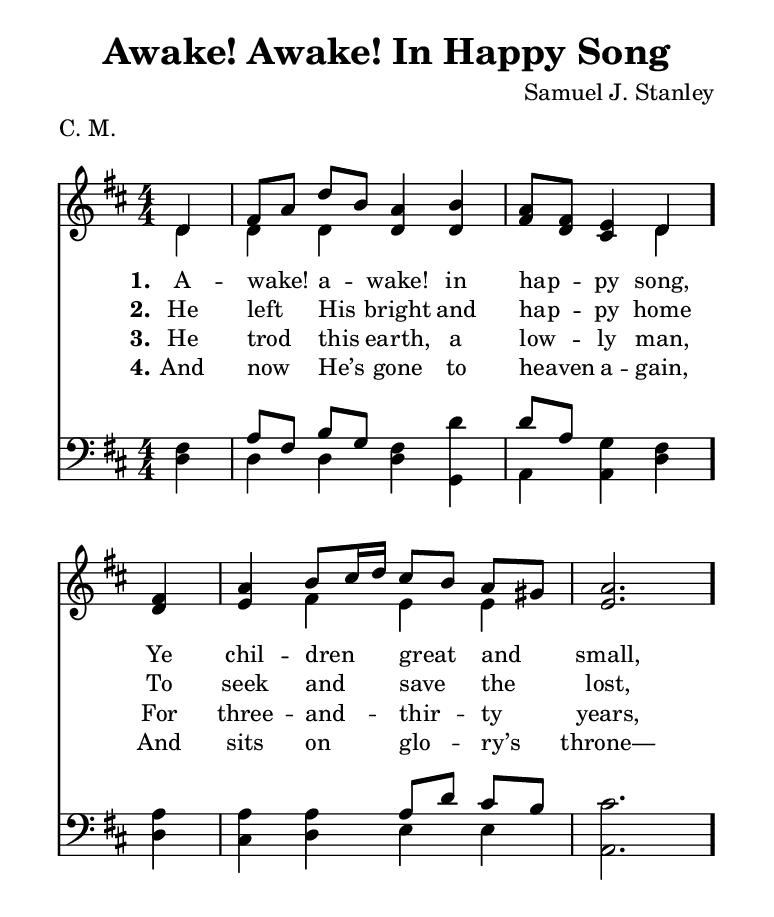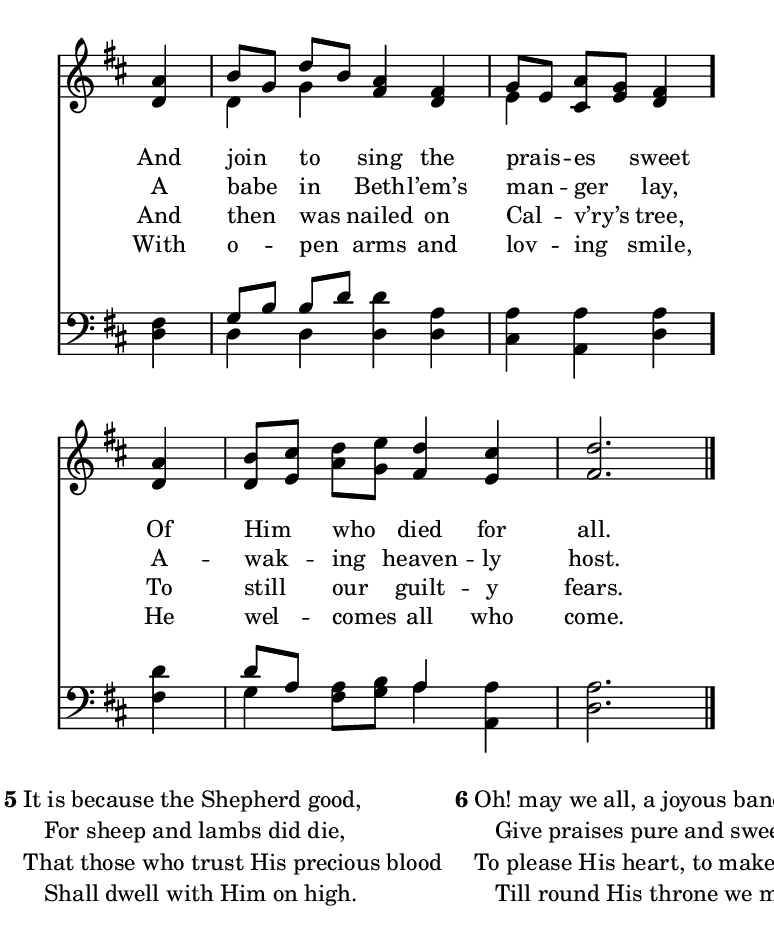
\include "common/global.ily"
\paper {
  \include "common/paper.ily"
  ragged-bottom = ##t
}

\header{
  %children
  hymnnumber = "296"
  title = "Awake! Awake! In Happy Song" % not found at hymnary.org
  tunename = "Warwick"
  meter = "C. M."
  poet = ""
  composer = "Samuel J. Stanley" % see https://hymnary.org/tune/warwick_stanley
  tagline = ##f
}

global = {
  \include "common/overrides.ily"
  \override Staff.TimeSignature.style = #'numbered
  \time 4/4
  \override Score.MetronomeMark.transparent = ##t % hide all fermata changes too
  \tempo 4=80
  \key d \major
  \partial 4
  \autoBeamOff
}

notesSoprano = {
\global
\relative c' {

  d4 | fis8[ a] d[ b] a4 b | a8[ fis] e4 d
  fis4 | a b8[ cis16 d] cis8[ b] a[ gis] | a2.
  a4 | b8[ g] d'[ b] a4 fis | g8[ e] a[ g] fis4
  a4 | b8[ cis] d[ e] d4 cis | d2.

  \bar "|."

}
}

notesAlto = {
\global
\relative e' {

  d4 | d d d d | fis8[ d] cis4 d
  d4 | e fis e e | e2.
  d4 | d g fis d | e cis8[ e] d4
  d4 | d8[ e] a[ g] fis4 e | fis2.

}
}

notesTenor = {
\global
\relative a {

  fis4 | a8[ fis] b[ g] fis4 d' | d8[ a] g4 fis
  a4 | a a a8[ d] cis[ b] | cis2.
  fis,4 | g8[ b] b[ d] d4 a | a a a
  d4 | d8[ a] a[ b] a4 a | a2.

}
}

notesBass = {
\global
\relative f {

  d4 | d d d g, | a a d
  d4 | cis d e e | a,2.
  d4 | d d d d | cis a d
  fis4 | g fis8[ g] a4 a, | d2.

}
}

wordsA = \lyricmode {
\set stanza = "1."

A -- wake! a -- wake! in hap -- py song, \bar "."
Ye chil -- dren great and small, \bar "."
And join to sing the prais -- es sweet \bar "."
Of Him who died for all. \bar "."

}

wordsB = \lyricmode {
\set stanza = "2."

He left His bright and hap -- py home
To seek and save the lost,
A babe in Beth -- l’em’s man -- ger lay,
A -- wak -- ing heaven -- ly host.

}

wordsC = \lyricmode {
\set stanza = "3."

He trod this earth, a low -- ly man,
For three -- and -- thir -- ty years,
And then was nailed on Cal -- v’ry’s tree,
To still our guilt -- y fears.

}

wordsD = \lyricmode {
\set stanza = "4."

And now He’s gone to heaven a -- gain,
And sits on glo -- ry’s throne—
With o -- pen arms and lov -- ing smile,
He wel -- comes all who come.

}

wordsE = \markuplist {

\line { It is because the Shepherd good, }
\line { { \hspace #2 } For sheep and lambs did die, }
\line { That those who trust His precious blood }
\line { { \hspace #2 } Shall dwell with Him on high. }

}

wordsF = \markuplist {

\line { Oh! may we all, a joyous band, }
\line { { \hspace #2 } Give praises pure and sweet, }
\line { To please His heart, to make Him glad, }
\line { { \hspace #2 } Till round His throne we meet. }

}

\score {
  \context ChoirStaff <<
    \context Staff = upper <<
      \set Staff.autoBeaming = ##f
      \set ChoirStaff.systemStartDelimiter = #'SystemStartBar
      \set ChoirStaff.printPartCombineTexts = ##f
      \partcombine #'(2 . 11) \notesSoprano \notesAlto
      \context NullVoice = sopranos { \voiceOne << \notesSoprano >> }
      \context Lyrics = one   \lyricsto sopranos \wordsA
      \context Lyrics = two   \lyricsto sopranos \wordsB
      \context Lyrics = three \lyricsto sopranos \wordsC
      \context Lyrics = four  \lyricsto sopranos \wordsD
    >>
    \context Staff = men <<
      \set Staff.autoBeaming = ##f
      \clef bass
      \set ChoirStaff.printPartCombineTexts = ##f
      \partcombine #'(2 . 11) \notesTenor \notesBass
    >>
  >>
  \layout {
    \include "common/layout.ily"
  }
  #(cond ((ly:get-option 'eog-midi-permitted) #{ \midi{
    \include "common/midi.ily"
  } #}))
}

\markup { \vcenter \column {
  \vspace #1
  \fill-line {
    \null
    \line{ \bold 5 \column { \wordsE } }
    \null
    \line{ \bold 6 \column { \wordsF } }
    \null
  }
} }

\version "2.19.49"  % necessary for upgrading to future LilyPond versions.

% vi:set et ts=2 sw=2 ai nocindent syntax=lilypond:
